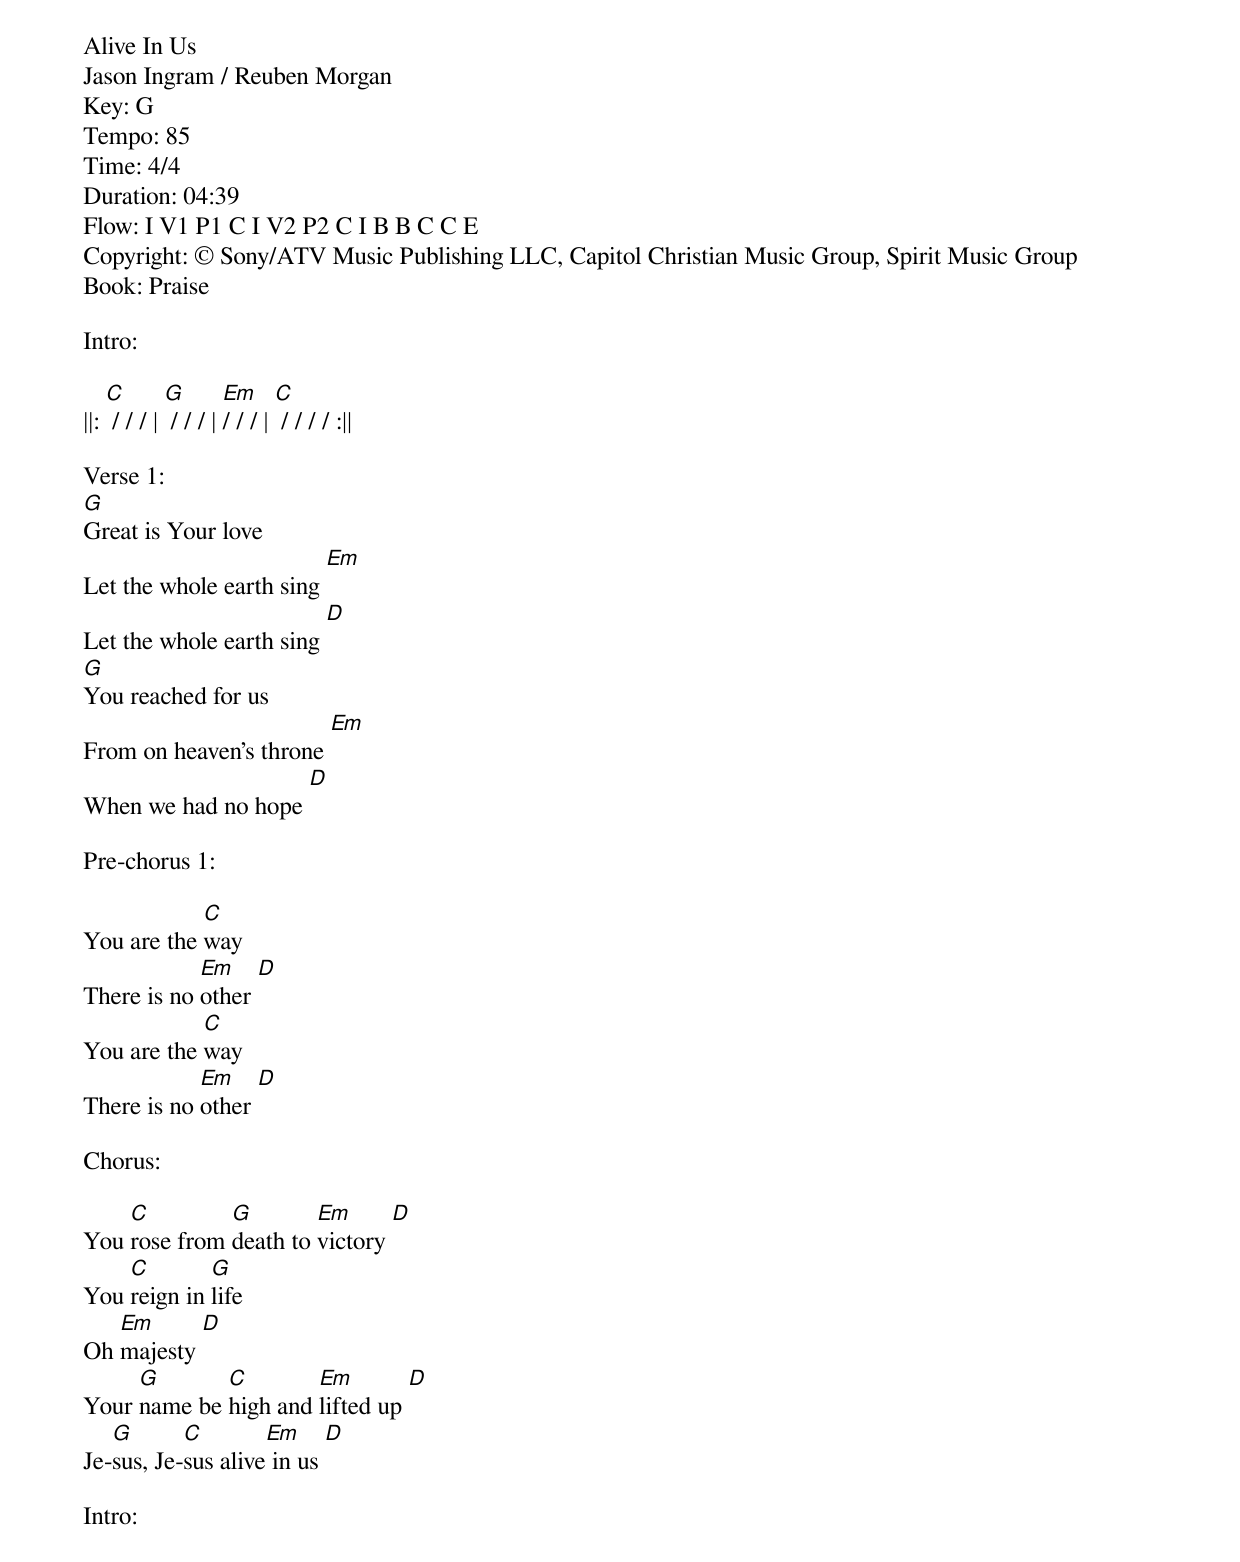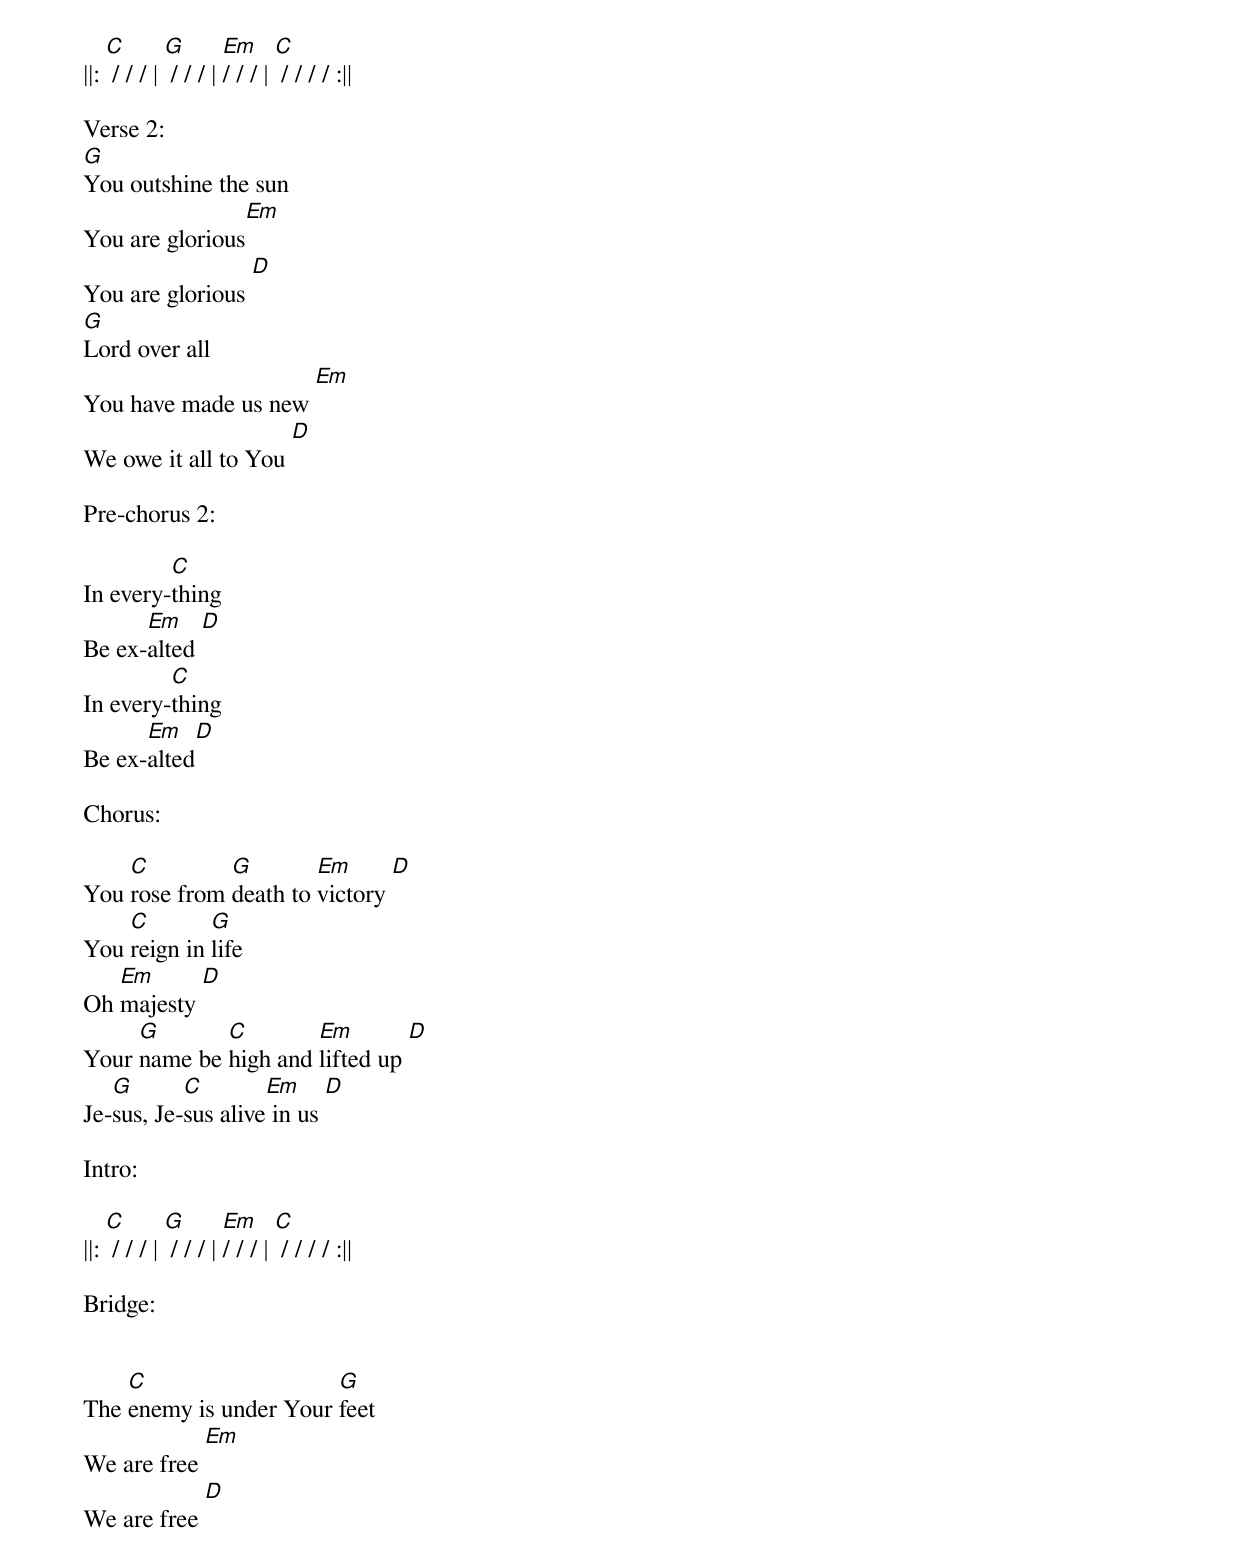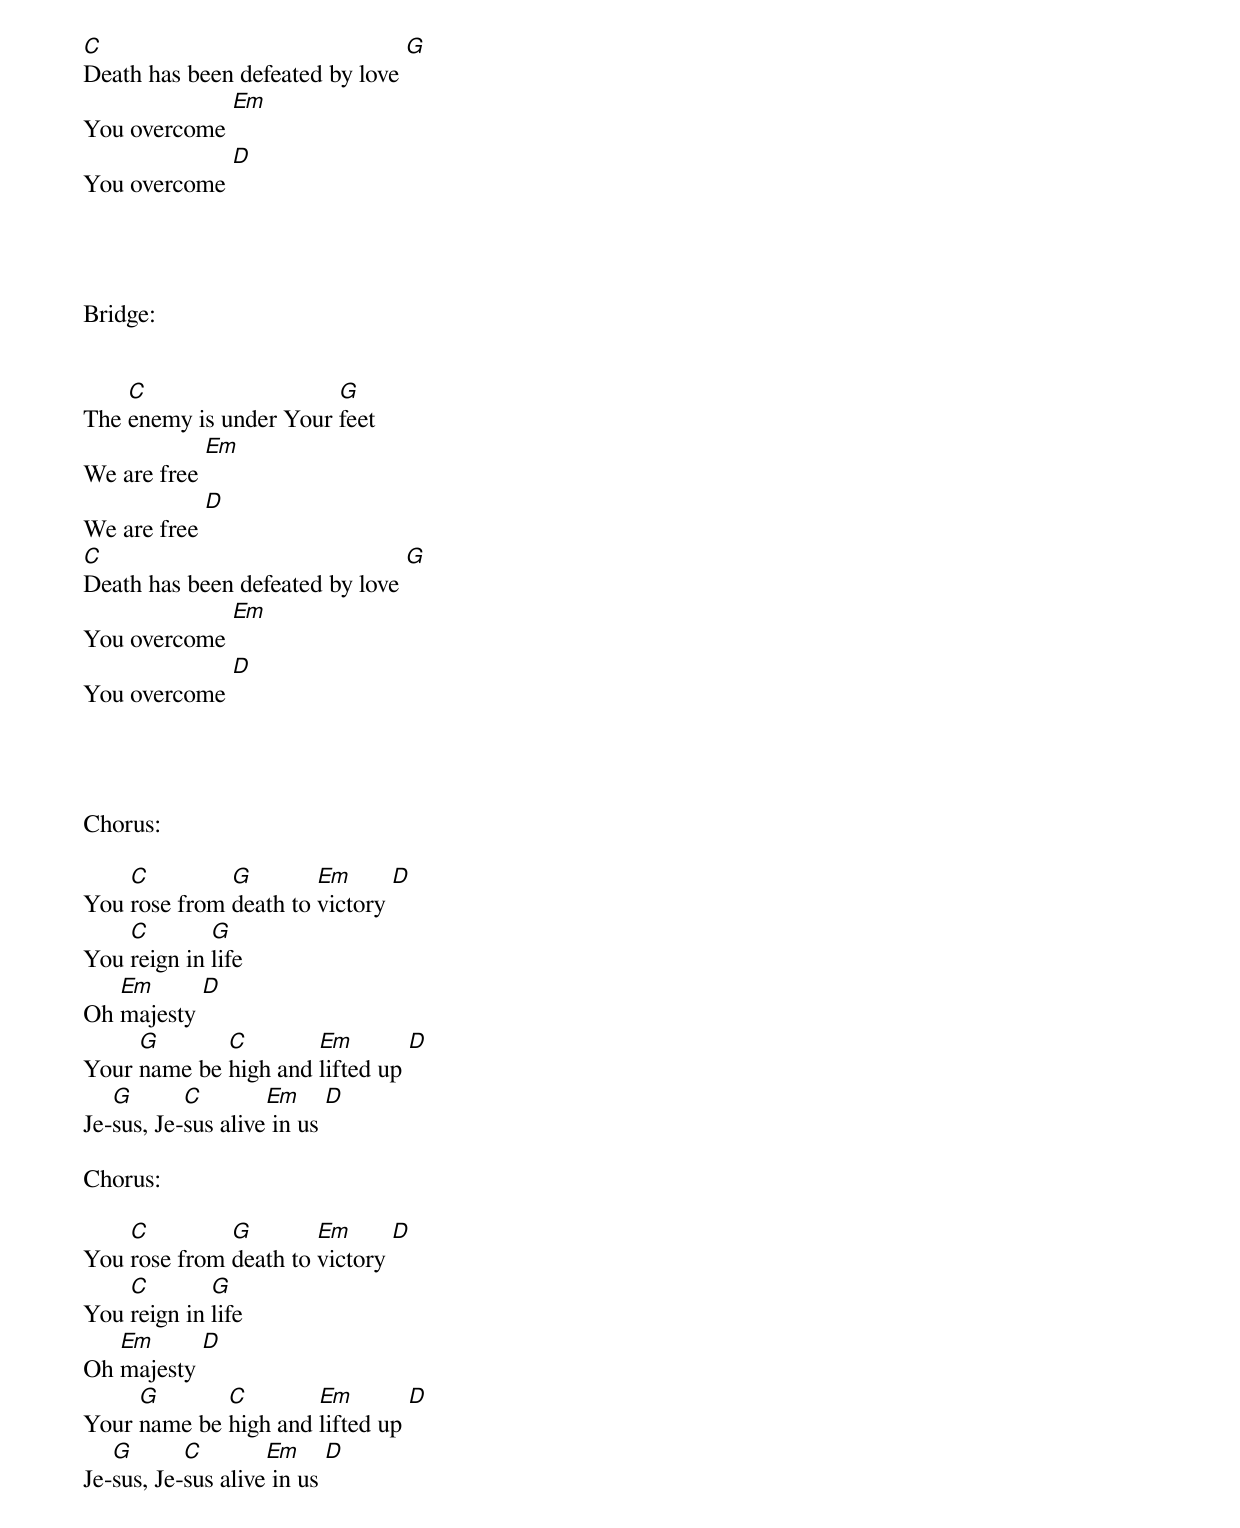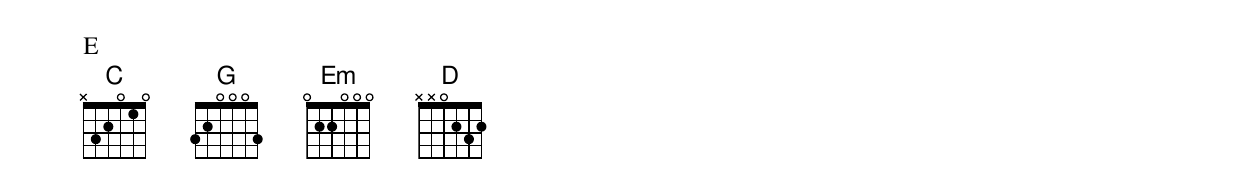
Alive In Us
Jason Ingram / Reuben Morgan
Key: G
Tempo: 85
Time: 4/4
Duration: 04:39
Flow: I V1 P1 C I V2 P2 C I B B C C E
Copyright: © Sony/ATV Music Publishing LLC, Capitol Christian Music Group, Spirit Music Group
Book: Praise

Intro:

||: [C] / / / | [G] / / / | [Em]/ / / | [C] / / / / :||

Verse 1:
[G]Great is Your love
Let the whole earth sing [Em]
Let the whole earth sing [D]
[G]You reached for us
From on heaven's throne [Em]
When we had no hope [D]

Pre-chorus 1:

You are the [C]way
There is no [Em]other [D]
You are the [C]way
There is no [Em]other [D]

Chorus:

You [C]rose from [G]death to [Em]victory [D]
You [C]reign in [G]life
Oh [Em]majesty [D]
Your [G]name be [C]high and [Em]lifted up [D]
Je-[G]sus, Je-[C]sus alive[Em] in us [D]

Intro:

||: [C] / / / | [G] / / / | [Em]/ / / | [C] / / / / :||

Verse 2:
[G]You outshine the sun
You are glorious[Em]
You are glorious [D]
[G]Lord over all
You have made us new [Em]
We owe it all to You [D]

Pre-chorus 2:

In every-[C]thing
Be ex-[Em]alted [D]
In every-[C]thing
Be ex-[Em]alted[D]

Chorus:

You [C]rose from [G]death to [Em]victory [D]
You [C]reign in [G]life
Oh [Em]majesty [D]
Your [G]name be [C]high and [Em]lifted up [D]
Je-[G]sus, Je-[C]sus alive[Em] in us [D]

Intro:

||: [C] / / / | [G] / / / | [Em]/ / / | [C] / / / / :||

Bridge:


The [C]enemy is under Your [G]feet
We are free [Em]
We are free [D]
[C]Death has been defeated by love [G]
You overcome [Em]
You overcome [D]




Bridge:


The [C]enemy is under Your [G]feet
We are free [Em]
We are free [D]
[C]Death has been defeated by love [G]
You overcome [Em]
You overcome [D]




Chorus:

You [C]rose from [G]death to [Em]victory [D]
You [C]reign in [G]life
Oh [Em]majesty [D]
Your [G]name be [C]high and [Em]lifted up [D]
Je-[G]sus, Je-[C]sus alive[Em] in us [D]

Chorus:

You [C]rose from [G]death to [Em]victory [D]
You [C]reign in [G]life
Oh [Em]majesty [D]
Your [G]name be [C]high and [Em]lifted up [D]
Je-[G]sus, Je-[C]sus alive[Em] in us [D]

E
